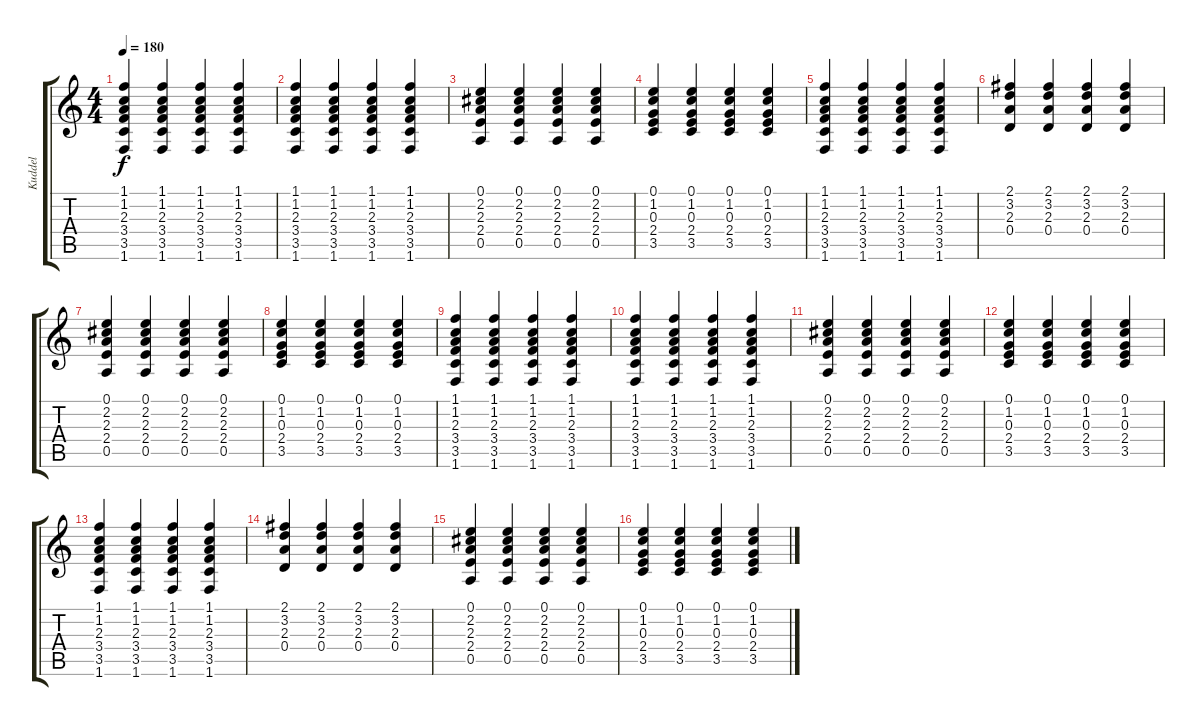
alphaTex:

\track ("Kuddel" "Kuddel") {instrument overdrivenguitar}
\staff {score tabs}
\tuning (E4 B3 G3 D3 A2 E2) {hide}
\ts (4 4)
\tempo 180
\clef g2
\ks c
(1.1 1.2 2.3 3.4 3.5 1.6).4{dy f} (1.1 1.2 2.3 3.4 3.5 1.6).4 (1.1 1.2 2.3 3.4 3.5 1.6).4 (1.1 1.2 2.3 3.4 3.5 1.6).4 |
(1.1 1.2 2.3 3.4 3.5 1.6).4 (1.1 1.2 2.3 3.4 3.5 1.6).4 (1.1 1.2 2.3 3.4 3.5 1.6).4 (1.1 1.2 2.3 3.4 3.5 1.6).4 |
(0.1 2.2 2.3 2.4 0.5).4 (0.1 2.2 2.3 2.4 0.5).4 (0.1 2.2 2.3 2.4 0.5).4 (0.1 2.2 2.3 2.4 0.5).4 |
(0.1 1.2 0.3 2.4 3.5).4 (0.1 1.2 0.3 2.4 3.5).4 (0.1 1.2 0.3 2.4 3.5).4 (0.1 1.2 0.3 2.4 3.5).4 |
(1.1 1.2 2.3 3.4 3.5 1.6).4 (1.1 1.2 2.3 3.4 3.5 1.6).4 (1.1 1.2 2.3 3.4 3.5 1.6).4 (1.1 1.2 2.3 3.4 3.5 1.6).4 |
(2.1 3.2 2.3 0.4).4 (2.1 3.2 2.3 0.4).4 (2.1 3.2 2.3 0.4).4 (2.1 3.2 2.3 0.4).4 |
(0.1 2.2 2.3 2.4 0.5).4 (0.1 2.2 2.3 2.4 0.5).4 (0.1 2.2 2.3 2.4 0.5).4 (0.1 2.2 2.3 2.4 0.5).4 |
(0.1 1.2 0.3 2.4 3.5).4 (0.1 1.2 0.3 2.4 3.5).4 (0.1 1.2 0.3 2.4 3.5).4 (0.1 1.2 0.3 2.4 3.5).4 |
(1.1 1.2 2.3 3.4 3.5 1.6).4 (1.1 1.2 2.3 3.4 3.5 1.6).4 (1.1 1.2 2.3 3.4 3.5 1.6).4 (1.1 1.2 2.3 3.4 3.5 1.6).4 |
(1.1 1.2 2.3 3.4 3.5 1.6).4 (1.1 1.2 2.3 3.4 3.5 1.6).4 (1.1 1.2 2.3 3.4 3.5 1.6).4 (1.1 1.2 2.3 3.4 3.5 1.6).4 |
(0.1 2.2 2.3 2.4 0.5).4 (0.1 2.2 2.3 2.4 0.5).4 (0.1 2.2 2.3 2.4 0.5).4 (0.1 2.2 2.3 2.4 0.5).4 |
(0.1 1.2 0.3 2.4 3.5).4 (0.1 1.2 0.3 2.4 3.5).4 (0.1 1.2 0.3 2.4 3.5).4 (0.1 1.2 0.3 2.4 3.5).4 |
(1.1 1.2 2.3 3.4 3.5 1.6).4 (1.1 1.2 2.3 3.4 3.5 1.6).4 (1.1 1.2 2.3 3.4 3.5 1.6).4 (1.1 1.2 2.3 3.4 3.5 1.6).4 |
(2.1 3.2 2.3 0.4).4 (2.1 3.2 2.3 0.4).4 (2.1 3.2 2.3 0.4).4 (2.1 3.2 2.3 0.4).4 |
(0.1 2.2 2.3 2.4 0.5).4 (0.1 2.2 2.3 2.4 0.5).4 (0.1 2.2 2.3 2.4 0.5).4 (0.1 2.2 2.3 2.4 0.5).4 |
(0.1 1.2 0.3 2.4 3.5).4 (0.1 1.2 0.3 2.4 3.5).4 (0.1 1.2 0.3 2.4 3.5).4 (0.1 1.2 0.3 2.4 3.5).4
